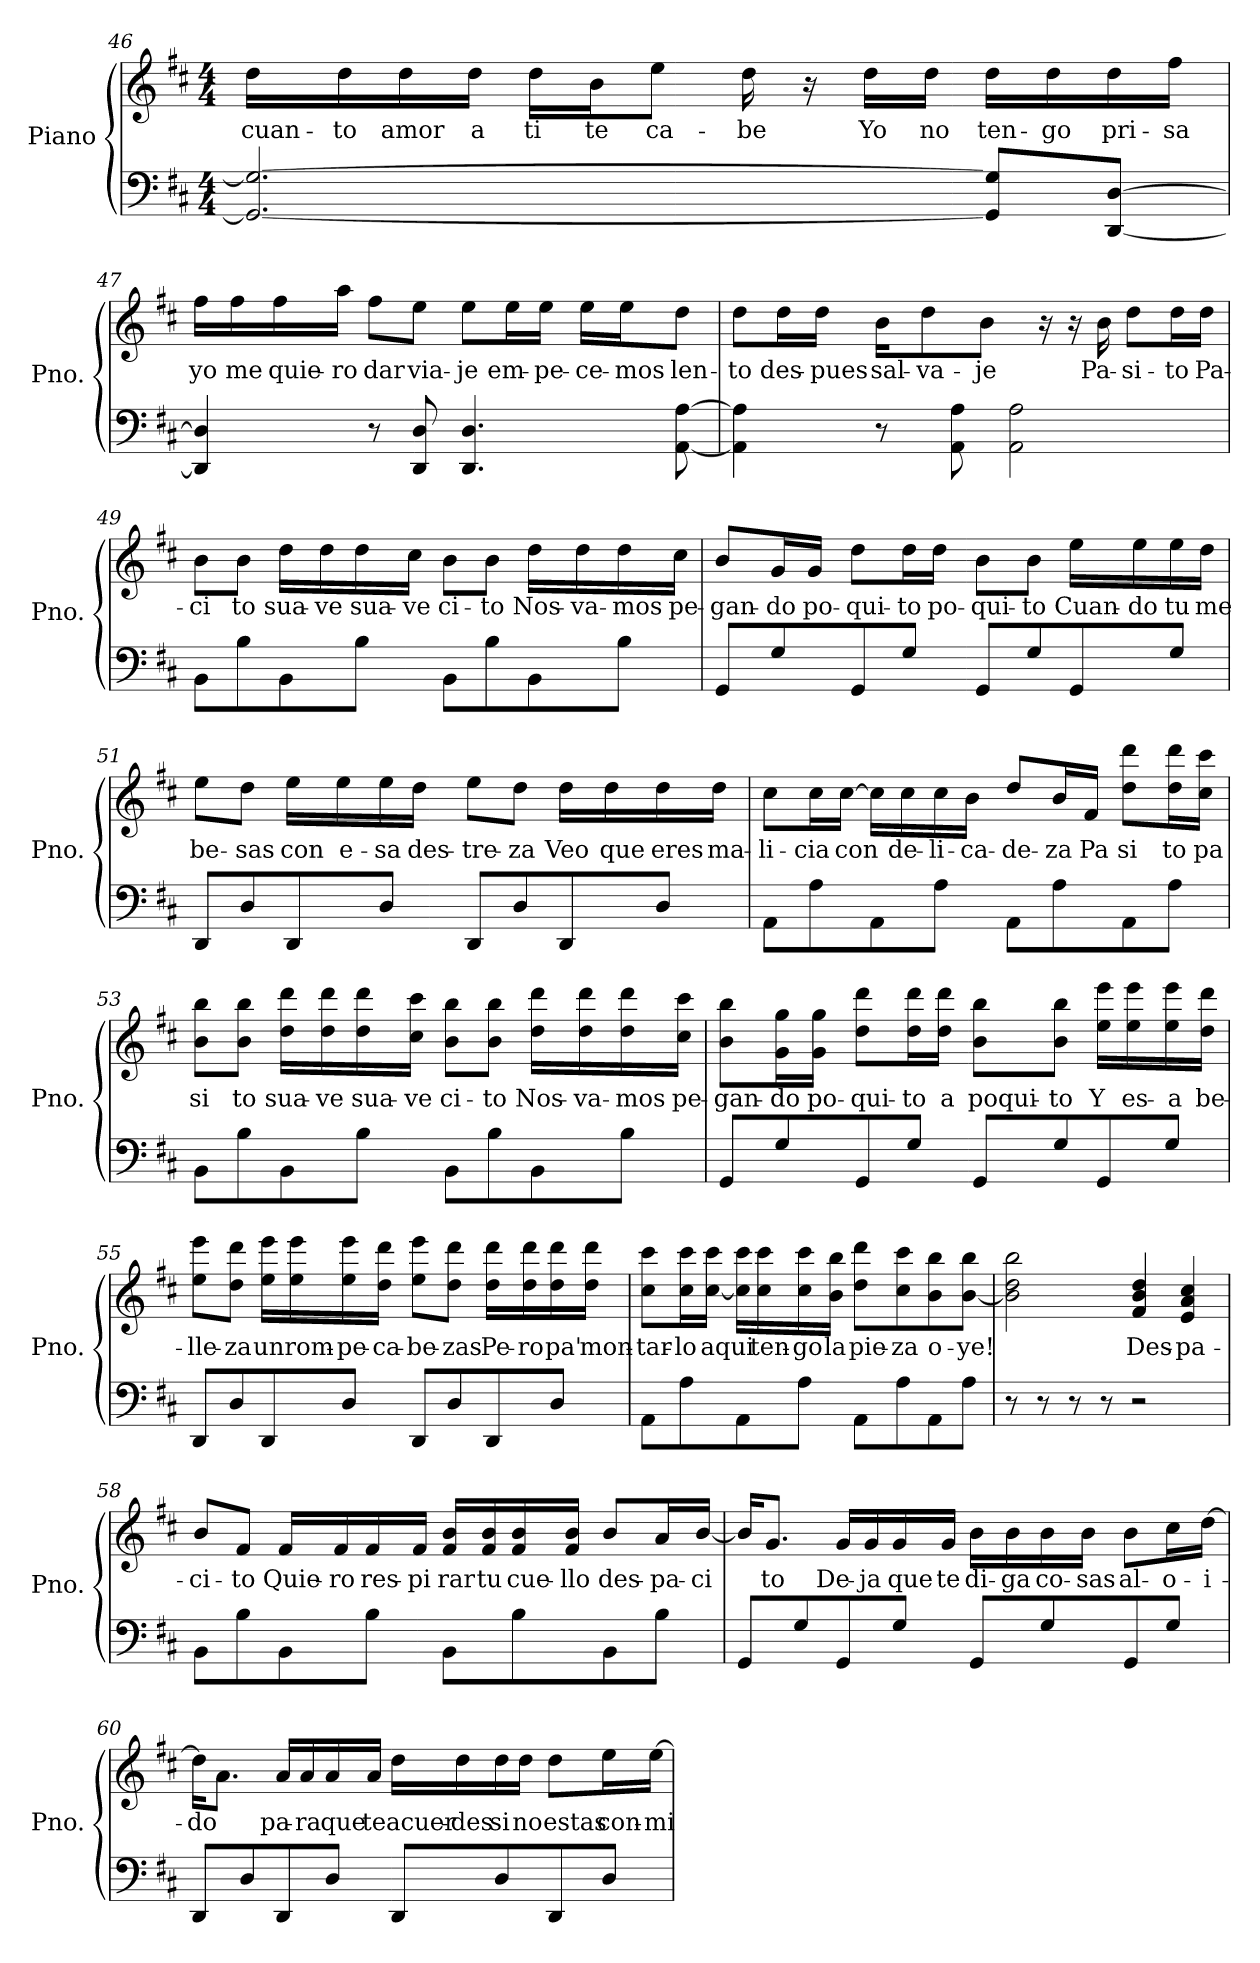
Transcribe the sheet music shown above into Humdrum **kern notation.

**kern	**kern	**text
*part1	*part1	*part1
*staff2	*staff1	*staff1
*I"Piano	*	*
*I'Pno.	*	*
*clefF4	*clefG2	*
*k[f#c#]	*k[f#c#]	*
*M4/4	*M4/4	*
=46	=46	=46
2.GG/_ 2.G/_	16dd\LL	cuan-
.	16dd\	-to
.	16dd\	amor
.	16dd\JJ	a
.	16dd\LL	ti
.	16b\J	te
.	8ee\J	ca-
.	16dd\	-be
.	16r	.
.	16dd\LL	Yo
.	16dd\JJ	no
8GG/] 8G/]L	16dd\LL	ten-
.	16dd\	-go
[8DD/ [8D/J	16dd\	pri-
.	16ff#\JJ	-sa
!!LO:LB:g=z
=47	=47	=47
4DD/] 4D/]	16ff#\LL	yo
.	16ff#\	me
.	16ff#\	quie-
.	16aa\JJ	-ro
8r	8ff#\L	dar
8DD/ 8D/	8ee\J	via-
4.DD/ 4.D/	8ee\L	-je
.	16ee\L	em-
.	16ee\JJ	-pe-
.	16ee\LL	-ce-
.	16ee\J	-mos
[8AA\ [8A\	8dd\J	len-
=48	=48	=48
4AA\] 4A\]	8dd\L	-to
.	16dd\L	des-
.	16dd\JJ	-pues
8r	16b\KL	sal-
.	8dd\	-va-
8AA\ 8A\	.	.
.	8b\J	-je
2AA\ 2A\	.	.
.	16r	.
.	16r	.
.	16b\	Pa-
.	8dd\L	-si-
.	16dd\L	-to
.	16dd\JJ	Pa-
!!LO:LB:g=z
=49	=49	=49
8BB\L	8b\L	-ci
8B\	8b\J	to
8BB\	16dd\LL	sua-
.	16dd\	-ve
8B\J	16dd\	sua-
.	16cc#\JJ	-ve
8BB\L	8b\L	ci-
8B\	8b\J	-to
8BB\	16dd\LL	Nos-
.	16dd\	-va-
8B\J	16dd\	-mos
.	16cc#\JJ	pe-
=50	=50	=50
8GG/L	8b/L	-gan-
8G/	16g/L	-do
.	16g/JJ	po-
8GG/	8dd\L	-qui-
8G/J	16dd\L	-to
.	16dd\JJ	po-
8GG/L	8b\L	-qui-
8G/	8b\J	-to
8GG/	16ee\LL	Cuan-
.	16ee\	-do
8G/J	16ee\	tu
.	16dd\JJ	me
!!LO:LB:g=z
=51	=51	=51
8DD/L	8ee\L	be-
8D/	8dd\J	-sas
8DD/	16ee\LL	con
.	16ee\	e-
8D/J	16ee\	-sa
.	16dd\JJ	des-
8DD/L	8ee\L	-tre-
8D/	8dd\J	-za
8DD/	16dd\LL	Veo
.	16dd\	que
8D/J	16dd\	eres
.	16dd\JJ	ma-
=52	=52	=52
8AA\L	8cc#\L	-li-
8A\	16cc#\L	-cia
.	[16cc#\JJ	con
8AA\	16cc#\LL]	.
.	16cc#\	de-
8A\J	16cc#\	-li-
.	16b\JJ	-ca-
8AA\L	8dd/L	-de-
8A\	16b/L	-za
.	16f#/JJ	Pa
8AA\	8dd\ 8ddd\L	si
8A\J	16dd\ 16ddd\L	to
.	16cc#\ 16ccc#\JJ	pa
!!LO:PB:g=z
=53	=53	=53
8BB\L	8b\ 8bb\L	si
8B\	8b\ 8bb\J	to
8BB\	16dd\ 16ddd\LL	sua-
.	16dd\ 16ddd\	-ve
8B\J	16dd\ 16ddd\	sua-
.	16cc#\ 16ccc#\JJ	-ve
8BB\L	8b\ 8bb\L	ci-
8B\	8b\ 8bb\J	-to
8BB\	16dd\ 16ddd\LL	Nos-
.	16dd\ 16ddd\	-va-
8B\J	16dd\ 16ddd\	-mos
.	16cc#\ 16ccc#\JJ	pe-
=54	=54	=54
8GG/L	8b\ 8bb\L	-gan-
8G/	16g\ 16gg\L	-do
.	16g\ 16gg\JJ	po-
8GG/	8dd\ 8ddd\L	-qui-
8G/J	16dd\ 16ddd\L	-to
.	16dd\ 16ddd\JJ	a
8GG/L	8b\ 8bb\L	poqui-
8G/	8b\ 8bb\J	-to
8GG/	16ee\ 16eee\LL	Y
.	16ee\ 16eee\	es-
8G/J	16ee\ 16eee\	-a
.	16dd\ 16ddd\JJ	be-
!!LO:LB:g=z
=55	=55	=55
8DD/L	8ee\ 8eee\L	-lle-
8D/	8dd\ 8ddd\J	-za
8DD/	16ee\ 16eee\LL	un
.	16ee\ 16eee\	rom-
8D/J	16ee\ 16eee\	-pe-
.	16dd\ 16ddd\JJ	-ca-
8DD/L	8ee\ 8eee\L	-be-
8D/	8dd\ 8ddd\J	-zas
8DD/	16dd\ 16ddd\LL	Pe-
.	16dd\ 16ddd\	-ro
8D/J	16dd\ 16ddd\	pa'
.	16dd\ 16ddd\JJ	mon-
=56	=56	=56
8AA\L	8cc#\ 8ccc#\L	-tar-
8A\	16cc#\ 16ccc#\L	-lo
.	[16cc#\ 16ccc#\JJ	aqui
8AA\	16cc#\] 16ccc#\LL	.
.	16cc#\ 16ccc#\	ten-
8A\J	16cc#\ 16ccc#\	-go
.	16b\ 16bb\JJ	la
8AA\L	8dd\ 8ddd\L	pie-
8A\	8cc#\ 8ccc#\	-za
8AA\	8b\ 8bb\	o-
8A\J	[8b\ 8bb\J	-ye!
!!LO:LB:g=z
=57	=57	=57
8r	2b\] 2dd\ 2bb\	.
8r	.	.
8r	.	.
8r	.	.
2r	4f#/ 4b/ 4dd/	Des-
.	4e/ 4a/ 4cc#/	-pa-
=58	=58	=58
8BB\L	8b/L	-ci-
8B\	8f#/J	-to
8BB\	16f#/LL	Quie-
.	16f#/	-ro
8B\J	16f#/	res-
.	16f#/JJ	-pi
8BB\L	16f#/ 16b/LL	rar
.	16f#/ 16b/	tu
8B\	16f#/ 16b/	cue-
.	16f#/ 16b/JJ	-llo
8BB\	8b/L	des-
8B\J	16a/L	-pa-
.	[16b/JJ	-ci
=59	=59	=59
8GG/L	16b/KL]	.
.	8.g/J	to
8G/	.	.
8GG/	16g/LL	De-
.	16g/	-ja
8G/J	16g/	que
.	16g/JJ	te
8GG/L	16b\LL	di-
.	16b\	-ga
8G/	16b\	co-
.	16b\JJ	-sas
8GG/	8b\L	al-
8G/J	16cc#\L	o-
.	[16dd\JJ	-i-
!!LO:LB:g=z
=60	=60	=60
8DD/L	16dd\KL]	-do
.	8.a\J	.
8D/	.	.
8DD/	16a/LL	pa-
.	16a/	-ra
8D/J	16a/	que
.	16a/JJ	te
8DD/L	16dd\LL	acuer-
.	16dd\	-des
8D/	16dd\	si
.	16dd\JJ	no
8DD/	8dd\L	estas
8D/J	16ee\L	con-
.	[16ee\JJ	-mi
=	=	=
*-	*-	*-
